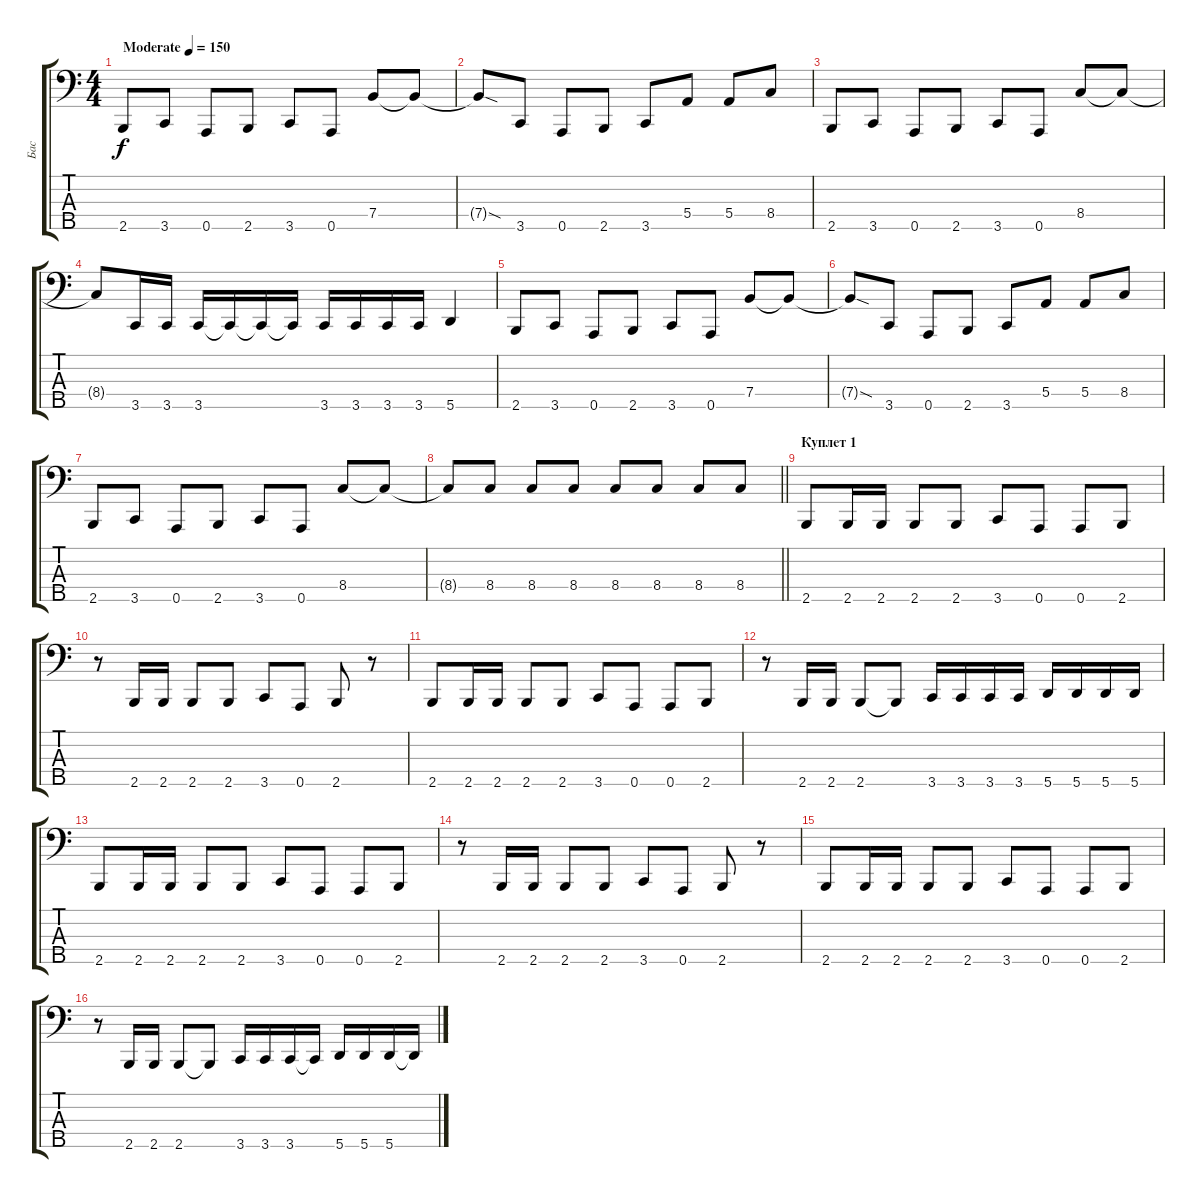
\track ("Бас" "Бас") {solo instrument electricbassfinger}
\staff {score tabs}
\tuning (Gb2 D2 A1 E1 A0) {hide}
\ts (4 4)
\tempo (150 "Moderate")
\clef f4
\ks c
2.5.8{dy f instrument electricbassfinger} 3.5.8 0.5.8 2.5.8 3.5.8 0.5.8 7.4.8 7.4{t}.8 |
7.4{sod t}.8 3.5.8 0.5.8 2.5.8 3.5.8 5.4.8 5.4.8 8.4.8 |
2.5.8 3.5.8 0.5.8 2.5.8 3.5.8 0.5.8 8.4.8 8.4{t}.8 |
8.4{t}.8 3.5.16 3.5.16 3.5.16 3.5{t}.16 3.5{t}.16 3.5{t}.16 3.5.16 3.5.16 3.5.16 3.5.16 5.5.4 |
2.5.8 3.5.8 0.5.8 2.5.8 3.5.8 0.5.8 7.4.8 7.4{t}.8 |
7.4{sod t}.8 3.5.8 0.5.8 2.5.8 3.5.8 5.4.8 5.4.8 8.4.8 |
2.5.8 3.5.8 0.5.8 2.5.8 3.5.8 0.5.8 8.4.8 8.4{t}.8 |
\barLineRight lightlight
8.4{t}.8 8.4.8 8.4.8 8.4.8 8.4.8 8.4.8 8.4.8 8.4.8 |
\section ("" "Куплет 1")
2.5.8 2.5.16 2.5.16 2.5.8 2.5.8 3.5.8 0.5.8 0.5.8 2.5.8 |
r.8 2.5.16 2.5.16 2.5.8 2.5.8 3.5.8 0.5.8 2.5.8 r.8 |
2.5.8 2.5.16 2.5.16 2.5.8 2.5.8 3.5.8 0.5.8 0.5.8 2.5.8 |
r.8 2.5.16 2.5.16 2.5.8 2.5{t}.8 3.5.16 3.5.16 3.5.16 3.5.16 5.5.16 5.5.16 5.5.16 5.5.16 |
2.5.8 2.5.16 2.5.16 2.5.8 2.5.8 3.5.8 0.5.8 0.5.8 2.5.8 |
r.8 2.5.16 2.5.16 2.5.8 2.5.8 3.5.8 0.5.8 2.5.8 r.8 |
2.5.8 2.5.16 2.5.16 2.5.8 2.5.8 3.5.8 0.5.8 0.5.8 2.5.8 |
r.8 2.5.16 2.5.16 2.5.8 2.5{t}.8 3.5.16 3.5.16 3.5.16 3.5{t}.16 5.5.16 5.5.16 5.5.16 5.5{t}.16
